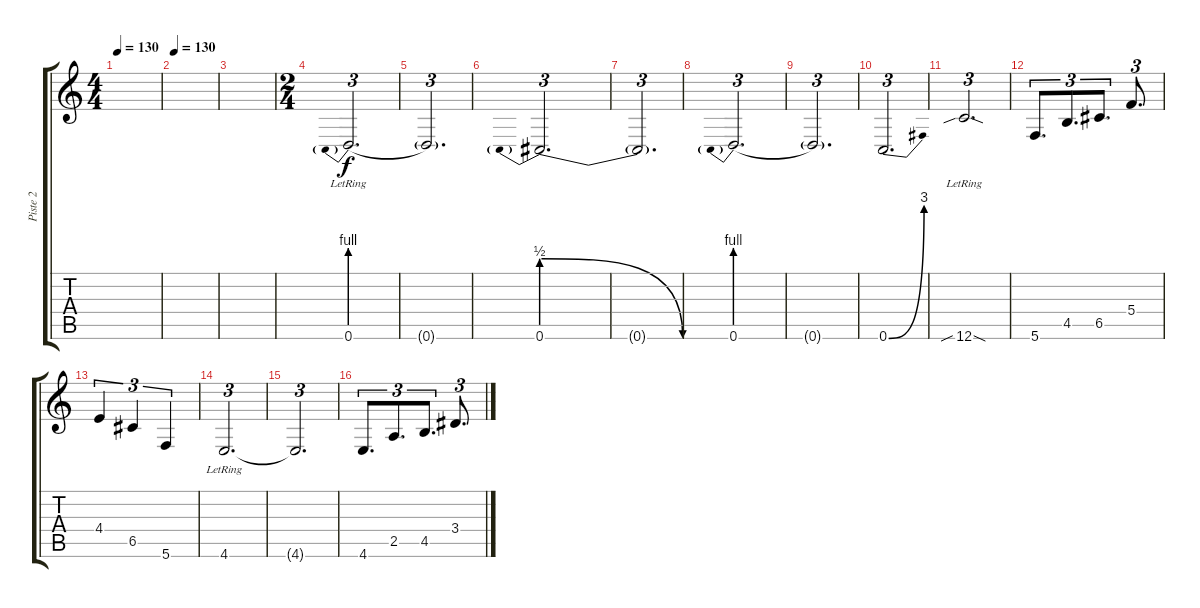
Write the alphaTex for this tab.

\track ("Piste 2" "Piste 2") {instrument distortionguitar}
\staff {score tabs}
\tuning (D4 A3 F3 C3 G2 C2) {hide}
\ts (4 4)
\tempo 130
\clef g2
\ks c
|
\tempo 130
|
|
\ts (2 4)
0.6{be (prebend 0 4 60 4) lr}.2{d tu (3 2)} |
0.6{t}.2{d tu (3 2)} |
0.6{be (prebendrelease 0 2 60 0)}.2{d tu (3 2)} |
0.6{t}.2{d tu (3 2)} |
0.6{be (prebend 0 4 60 4)}.2{d tu (3 2)} |
0.6{t}.2{d tu (3 2)} |
0.6{be (bend 0 0 60 12)}.2{d tu (3 2)} |
12.6{sib sod lr}.2{d tu (3 2)} |
5.6.8{d tu (3 2)} 4.5.8{d tu (3 2)} 6.5.8{d tu (3 2)} 5.4.8{d tu (3 2)} |
4.4.4{tu (3 2)} 6.5.4{tu (3 2)} 5.6.4{tu (3 2)} |
4.6{lr}.2{d tu (3 2)} |
4.6{t}.2{d tu (3 2)} |
4.6.8{d tu (3 2)} 2.5.8{d tu (3 2)} 4.5.8{d tu (3 2)} 3.4.8{d tu (3 2)}
